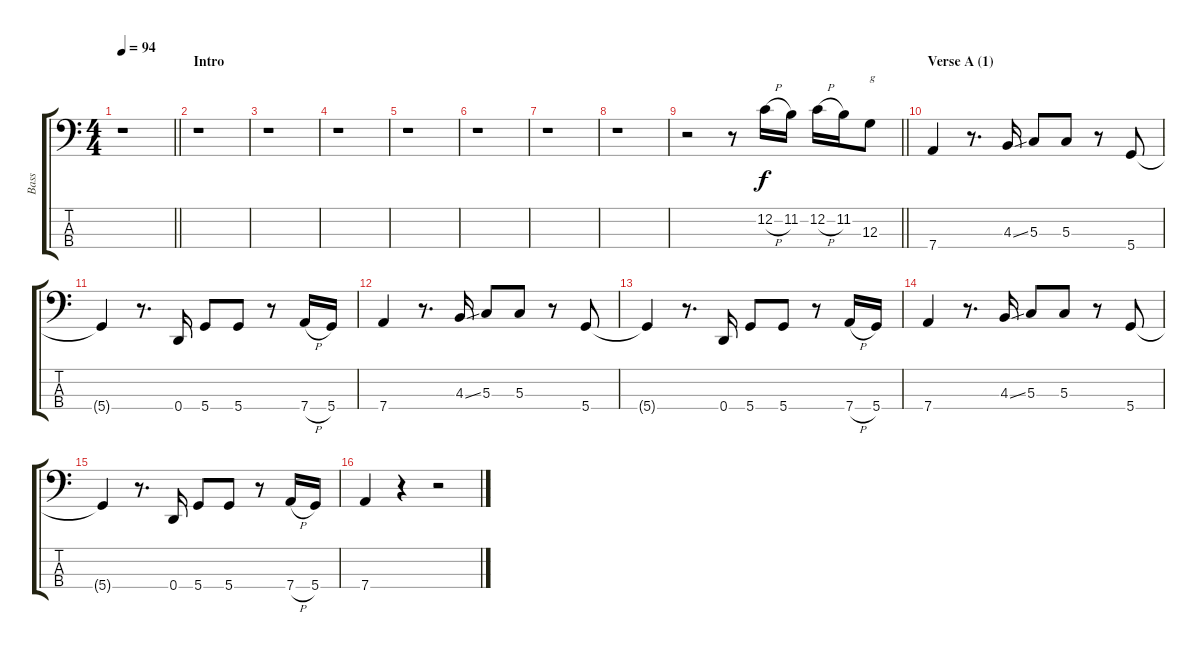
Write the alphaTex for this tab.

\track ("Bass" "Bass") {instrument electricbasspick}
\staff {score tabs}
\tuning (F2 C2 G1 D1) {hide}
\ts (4 4)
\tempo 94
\clef f4
\barLineRight lightlight
\ks aminor
r.1{dy f instrument electricbasspick} |
\section ("" "Intro")
r.1 |
r.1 |
r.1 |
r.1 |
r.1 |
r.1 |
r.1 |
\barLineRight lightlight
r.2 r.8 12.2{h}.16 11.2.16 12.2{h}.16 11.2.16 12.3.8{txt "g"} |
\section ("" "Verse A (1)")
7.4.4 r.8{d} 4.3{ss}.16 5.3.8 5.3.8 r.8 5.4.8 |
5.4{t}.4 r.8{d} 0.4.16 5.4.8 5.4.8 r.8 7.4{h}.16 5.4.16 |
7.4.4 r.8{d} 4.3{ss}.16 5.3.8 5.3.8 r.8 5.4.8 |
5.4{t}.4 r.8{d} 0.4.16 5.4.8 5.4.8 r.8 7.4{h}.16 5.4.16 |
7.4.4 r.8{d} 4.3{ss}.16 5.3.8 5.3.8 r.8 5.4.8 |
5.4{t}.4 r.8{d} 0.4.16 5.4.8 5.4.8 r.8 7.4{h}.16 5.4.16 |
7.4.4 r.4 r.2
